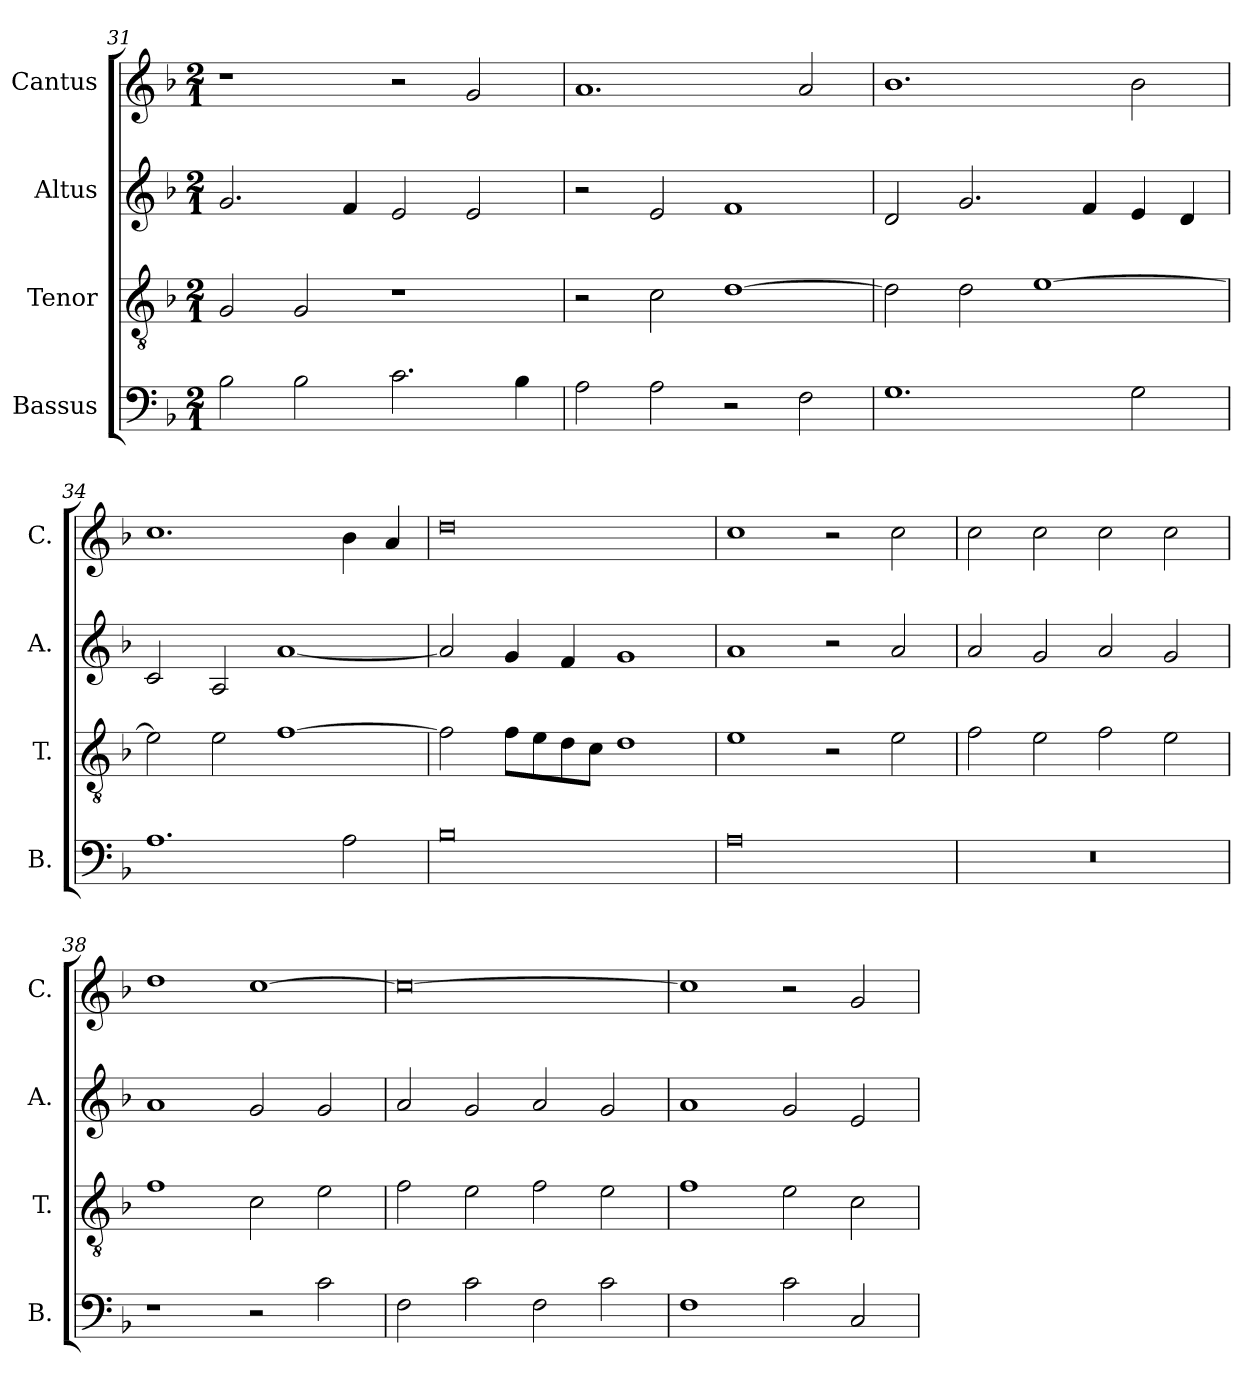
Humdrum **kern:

**kern	**kern	**kern	**kern
*part4	*part3	*part2	*part1
*staff4	*staff3	*staff2	*staff1
*I"Bassus	*I"Tenor	*I"Altus	*I"Cantus
*I'B.	*I'T.	*I'A.	*I'C.
!!LO:LB:g=z
*clefF4	*clefGv2	*clefG2	*clefG2
*k[b-]	*k[b-]	*k[b-]	*k[b-]
*M2/1	*M2/1	*M2/1	*M2/1
=31	=31	=31	=31
2B-\	2G/	2.g/	1r
2B-\	2G/	.	.
.	.	4f/	.
2.c\	1r	2e/	2r
.	.	2e/	2g/
4B-\	.	.	.
=32	=32	=32	=32
2A\	2r	2r	1.a
2A\	2c\	2e/	.
2r	[1d	1f	.
2F\	.	.	2a/
=33	=33	=33	=33
1.G	2d\]	2d/	1.b-
.	2d\	2.g/	.
.	[1e	.	.
.	.	4f/	.
2G\	.	4e/	2b-\
.	.	4d/	.
=34	=34	=34	=34
1.A	2e\]	2c/	1.cc
.	2e\	2A/	.
.	[1f	[1a	.
2A\	.	.	4b-\
.	.	.	4a/
=35	=35	=35	=35
0B-	2f\]	2a/]	0dd
.	8f\L	4g/	.
.	8e\	.	.
.	8d\	4f/	.
.	8c\J	.	.
.	1d	1g	.
=36	=36	=36	=36
0A	1e	1a	1cc
.	2r	2r	2r
.	2e\	2a/	2cc\
!!LO:LB:g=z
=37	=37	=37	=37
0r	2f\	2a/	2cc\
.	2e\	2g/	2cc\
.	2f\	2a/	2cc\
.	2e\	2g/	2cc\
=38	=38	=38	=38
1r	1f	1a	1dd
2r	2c\	2g/	[1cc
2c\	2e\	2g/	.
=39	=39	=39	=39
2F\	2f\	2a/	0cc_
2c\	2e\	2g/	.
2F\	2f\	2a/	.
2c\	2e\	2g/	.
=40	=40	=40	=40
1F	1f	1a	1cc]
2c\	2e\	2g/	2r
2C/	2c\	2e/	2g/
=	=	=	=
*-	*-	*-	*-
